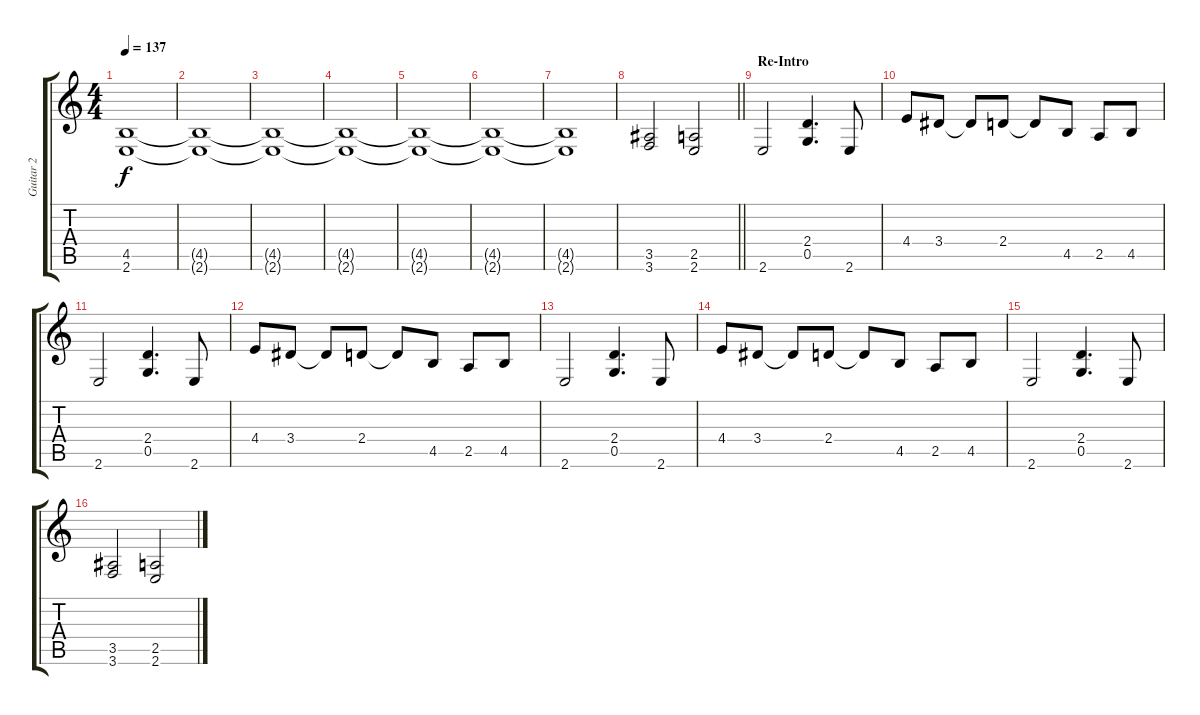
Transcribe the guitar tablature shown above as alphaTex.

\track ("Guitar 2" "Guitar 2") {instrument distortionguitar}
\staff {score tabs}
\tuning (D4 A3 F3 C3 G2 D2) {hide}
\ts (4 4)
\tempo 137
\clef g2
\ks c
(4.5{t} 2.6{t}).1{dy f} |
(4.5{t} 2.6{t}).1 |
(4.5{t} 2.6{t}).1 |
(4.5{t} 2.6{t}).1 |
(4.5{t} 2.6{t}).1 |
(4.5{t} 2.6{t}).1 |
(4.5{t} 2.6{t}).1 |
\barLineRight lightlight
(3.5 3.6).2 (2.5 2.6).2 |
\section ("" "Re-Intro")
2.6.2 (2.4 0.5).4{d} 2.6.8 |
4.4.8 3.4.8 3.4{t}.8 2.4.8 2.4{t}.8 4.5.8 2.5.8 4.5.8 |
2.6.2 (2.4 0.5).4{d} 2.6.8 |
4.4.8 3.4.8 3.4{t}.8 2.4.8 2.4{t}.8 4.5.8 2.5.8 4.5.8 |
2.6.2 (2.4 0.5).4{d} 2.6.8 |
4.4.8 3.4.8 3.4{t}.8 2.4.8 2.4{t}.8 4.5.8 2.5.8 4.5.8 |
2.6.2 (2.4 0.5).4{d} 2.6.8 |
(3.5 3.6).2 (2.5 2.6).2
